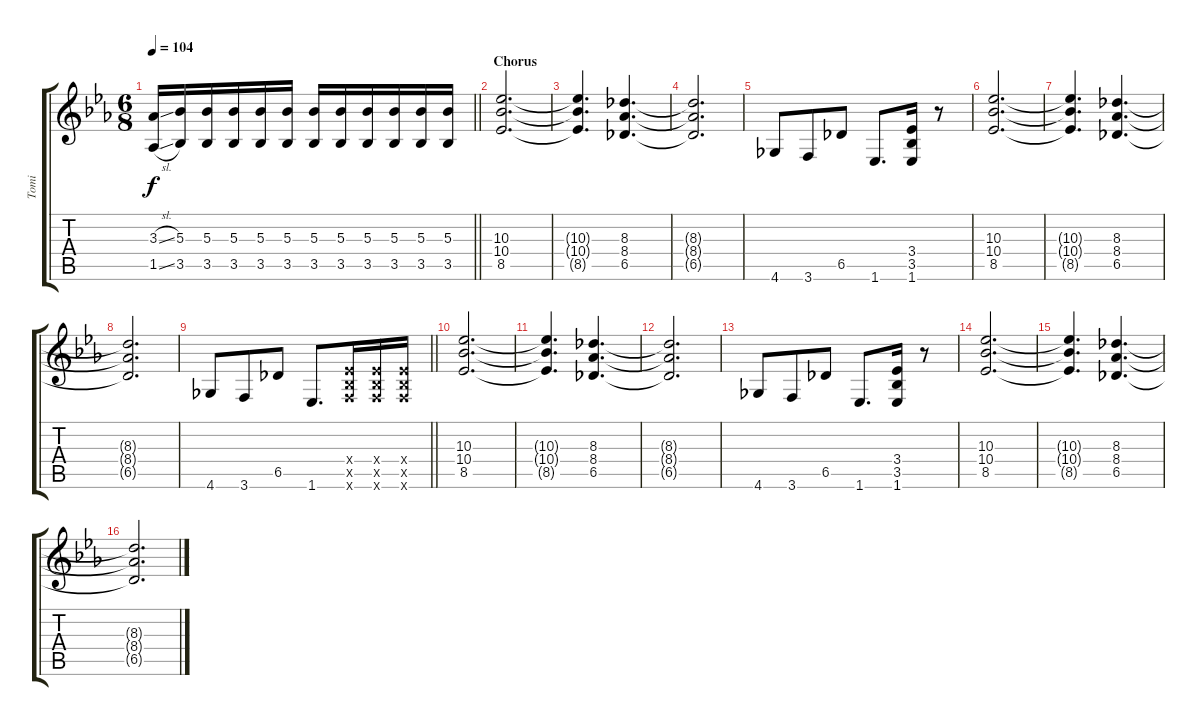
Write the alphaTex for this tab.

\track ("Tomi" "Tomi") {instrument distortionguitar}
\staff {score tabs}
\tuning (D4 A3 F3 C3 G2 D2) {hide}
\ts (6 8)
\tempo 104
\clef g2
\barLineRight lightlight
\ks eb
(3.3{sl} 1.5{sl}).16{dy f} (5.3 3.5).16 (5.3 3.5).16 (5.3 3.5).16 (5.3 3.5).16 (5.3 3.5).16 (5.3 3.5).16 (5.3 3.5).16 (5.3 3.5).16 (5.3 3.5).16 (5.3 3.5).16 (5.3 3.5).16 |
\section ("" "Chorus")
(10.3 10.4 8.5).2{d} |
(10.3{t} 10.4{t} 8.5{t}).4{d} (8.3 8.4 6.5).4{d} |
(8.3{t} 8.4{t} 6.5{t}).2{d} |
4.6.8 3.6.8 6.5.8 1.6.8{d} (3.4 3.5 1.6).16 r.8 |
(10.3 10.4 8.5).2{d} |
(10.3{t} 10.4{t} 8.5{t}).4{d} (8.3 8.4 6.5).4{d} |
(8.3{t} 8.4{t} 6.5{t}).2{d} |
\barLineRight lightlight
4.6.8 3.6.8 6.5.8 1.6.8{d} (3.4{x} 3.5{x} 3.6{x}).16 (3.4{x} 3.5{x} 3.6{x}).16 (3.4{x} 3.5{x} 3.6{x}).16 |
(10.3 10.4 8.5).2{d} |
(10.3{t} 10.4{t} 8.5{t}).4{d} (8.3 8.4 6.5).4{d} |
(8.3{t} 8.4{t} 6.5{t}).2{d} |
4.6.8 3.6.8 6.5.8 1.6.8{d} (3.4 3.5 1.6).16 r.8 |
(10.3 10.4 8.5).2{d} |
(10.3{t} 10.4{t} 8.5{t}).4{d} (8.3 8.4 6.5).4{d} |
(8.3{t} 8.4{t} 6.5{t}).2{d}
